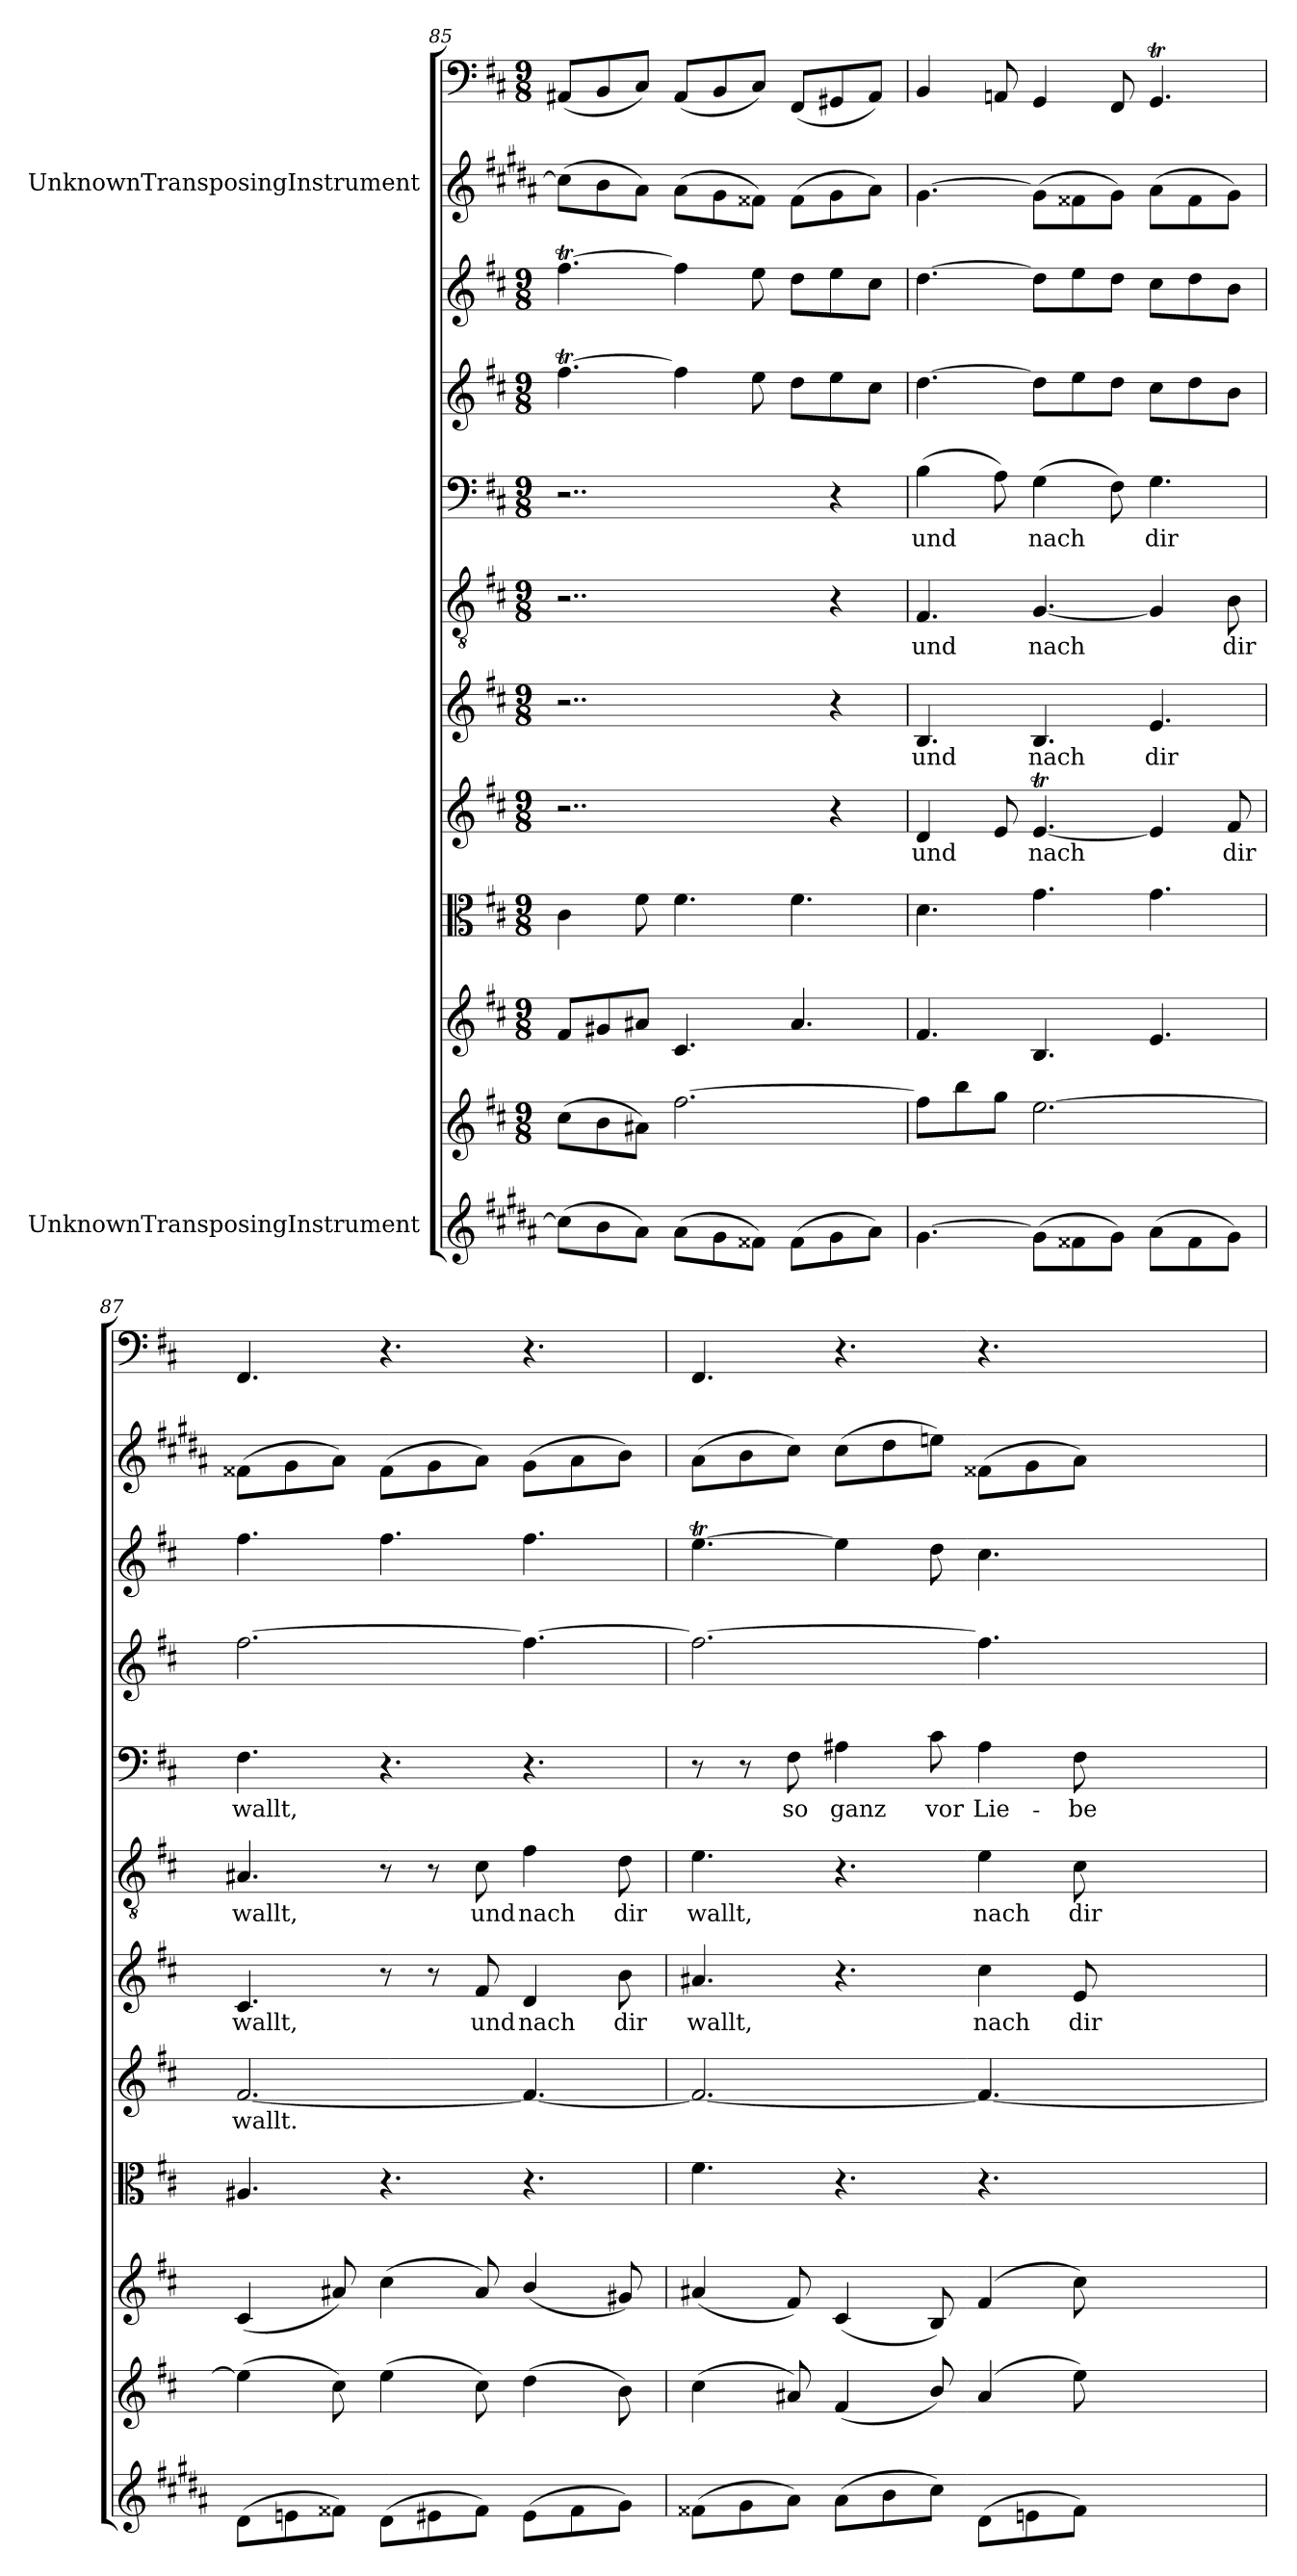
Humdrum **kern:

**kern	**kern	**kern	**kern	**kern	**text	**kern	**text	**kern	**text	**kern	**text	**kern	**kern	**kern	**kern
*part12	*part11	*part10	*part9	*part8	*part8	*part7	*part7	*part6	*part6	*part5	*part5	*part4	*part3	*part2	*part1
*staff12	*staff11	*staff10	*staff9	*staff8	*staff8	*staff7	*staff7	*staff6	*staff6	*staff5	*staff5	*staff4	*staff3	*staff2	*staff1
*I"UnknownTransposingInstrument	*	*	*	*	*	*	*	*	*	*	*	*	*	*I"UnknownTransposingInstrument	*
*clefG2	*clefG2	*clefG2	*clefC3	*clefG2	*	*clefG2	*	*clefGv2	*	*clefF4	*	*clefG2	*clefG2	*clefG2	*clefF4
*ITrd-2c-3	*	*	*	*	*	*	*	*	*	*	*	*	*	*ITrd-2c-3	*
*k[f#c#]	*k[f#c#]	*k[f#c#]	*k[f#c#]	*k[f#c#]	*	*k[f#c#]	*	*k[f#c#]	*	*k[f#c#]	*	*k[f#c#]	*k[f#c#]	*k[f#c#]	*k[f#c#]
*	*M9/8	*M9/8	*M9/8	*M9/8	*	*M9/8	*	*M9/8	*	*M9/8	*	*M9/8	*M9/8	*	*M9/8
=85	=85	=85	=85	=85	=85	=85	=85	=85	=85	=85	=85	=85	=85	=85	=85
(8ee\L]	(8cc#\L	8f#/L	4c#\	2..r	.	2..r	.	2..r	.	2..r	.	[4.ff#t\	[4.ff#t\	(8ee\L]	(8AA#X/L
8dd\	8b\	8g#X/	.	.	.	.	.	.	.	.	.	.	.	8dd\	8BB/
8cc#\J)	8a#X\J)	8a#X/J	8f#\	.	.	.	.	.	.	.	.	.	.	8cc#\J)	8C#/J)
(8cc#\L	[2.ff#\	4.c#/	4.f#\	.	.	.	.	.	.	.	.	4ff#\]	4ff#\]	(8cc#\L	(8AA#/L
8b\	.	.	.	.	.	.	.	.	.	.	.	.	.	8b\	8BB/
8a#X\J)	.	.	.	.	.	.	.	.	.	.	.	8ee\	8ee\	8a#X\J)	8C#/J)
(8a#\L	.	4.a#/	4.f#\	.	.	.	.	.	.	.	.	8dd\L	8dd\L	(8a#\L	(8FF#/L
8b\	.	.	.	4r	.	4r	.	4r	.	4r	.	8ee\	8ee\	8b\	8GG#X/
8cc#\J)	.	.	.	.	.	.	.	.	.	.	.	8cc#\J	8cc#\J	8cc#\J)	8AA#/J)
=86	=86	=86	=86	=86	=86	=86	=86	=86	=86	=86	=86	=86	=86	=86	=86
[4.b\	8ff#\L]	4.f#/	4.d\	4d/	und	4.B/	und	4.F#/	und	(4B\	und	[4.dd\	[4.dd\	[4.b\	4BB/
.	8bb\	.	.	.	.	.	.	.	.	.	.	.	.	.	.
.	8gg\J	.	.	8e/	.	.	.	.	.	8A\)	.	.	.	.	8AAn/
(8b\L]	[2.ee\	4.B/	4.g\	[4.eT/	nach	4.B/	nach	[4.G/	nach	(4G\	nach	8dd\L]	8dd\L]	(8b\L]	4GG/
8a#X\	.	.	.	.	.	.	.	.	.	.	.	8ee\	8ee\	8a#X\	.
8b\J)	.	.	.	.	.	.	.	.	.	8F#\)	.	8dd\J	8dd\J	8b\J)	8FF#/
(8cc#\L	.	4.e/	4.g\	4e/]	.	4.e/	dir	4G/]	.	4.G\	dir	8cc#\L	8cc#\L	(8cc#\L	4.GGT/
8a#\	.	.	.	.	.	.	.	.	.	.	.	8dd\	8dd\	8a#\	.
8b\J)	.	.	.	8f#/	dir	.	.	8B\	dir	.	.	8b\J	8b\J	8b\J)	.
=87	=87	=87	=87	=87	=87	=87	=87	=87	=87	=87	=87	=87	=87	=87	=87
(8f#\L	(4ee\]	(4c#/	4.A#X/	[2.f#/	wallt.	4.c#/	wallt,	4.A#X/	wallt,	4.F#\	wallt,	[2.ff#\	4.ff#\	(8a#X\L	4.FF#/
8gn\	.	.	.	.	.	.	.	.	.	.	.	.	.	8b\	.
8a#X\J)	8cc#\)	8a#X/)	.	.	.	.	.	.	.	.	.	.	.	8cc#\J)	.
(8f#\L	(4ee\	(4cc#\	4.r	.	.	8r	.	8r	.	4.r	.	.	4.ff#\	(8a#\L	4.r
8g#X\	.	.	.	.	.	8r	.	8r	.	.	.	.	.	8b\	.
8a#\J)	8cc#\)	8a#/)	.	.	.	8f#/	und	8c#\	und	.	.	.	.	8cc#\J)	.
(8g#\L	(4dd\	(4b/	4.r	4.f#/_	.	4d/	nach	4f#\	nach	4.r	.	4.ff#\_	4.ff#\	(8b\L	4.r
8a#\	.	.	.	.	.	.	.	.	.	.	.	.	.	8cc#\	.
8b\J)	8b\)	8g#X/)	.	.	.	8b\	dir	8d\	dir	.	.	.	.	8dd\J)	.
=88	=88	=88	=88	=88	=88	=88	=88	=88	=88	=88	=88	=88	=88	=88	=88
(8a#X\L	(4cc#\	(4a#X/	4.f#\	2.f#/_	.	4.a#X/	wallt,	4.e\	wallt,	8r	.	2.ff#\_	[4.eeT\	(8cc#\L	4.FF#/
8b\	.	.	.	.	.	.	.	.	.	8r	.	.	.	8dd\	.
8cc#\J)	8a#X/)	8f#/)	.	.	.	.	.	.	.	8F#\	so	.	.	8ee\J)	.
(8cc#\L	(4f#/	(4c#/	4.r	.	.	4.r	.	4.r	.	4A#X\	ganz	.	4ee\]	(8ee\L	4.r
8dd\	.	.	.	.	.	.	.	.	.	.	.	.	.	8ff#\	.
8ee\J)	8b/)	8B/)	.	.	.	.	.	.	.	8c#\	vor	.	8dd\	8ggn\J)	.
(8f#\L	(4a#/	(4f#/	4.r	4.f#/_	.	4cc#\	nach	4e\	nach	4A#\	Lie-	4.ff#\]	4.cc#\	(8a#X\L	4.r
8gn\	.	.	.	.	.	.	.	.	.	.	.	.	.	8b\	.
8a#\J)	8ee\)	8cc#\)	.	.	.	8e/	dir	8c#\	dir	8F#\	-be	.	.	8cc#\J)	.
=	=	=	=	=	=	=	=	=	=	=	=	=	=	=	=
*-	*-	*-	*-	*-	*-	*-	*-	*-	*-	*-	*-	*-	*-	*-	*-
